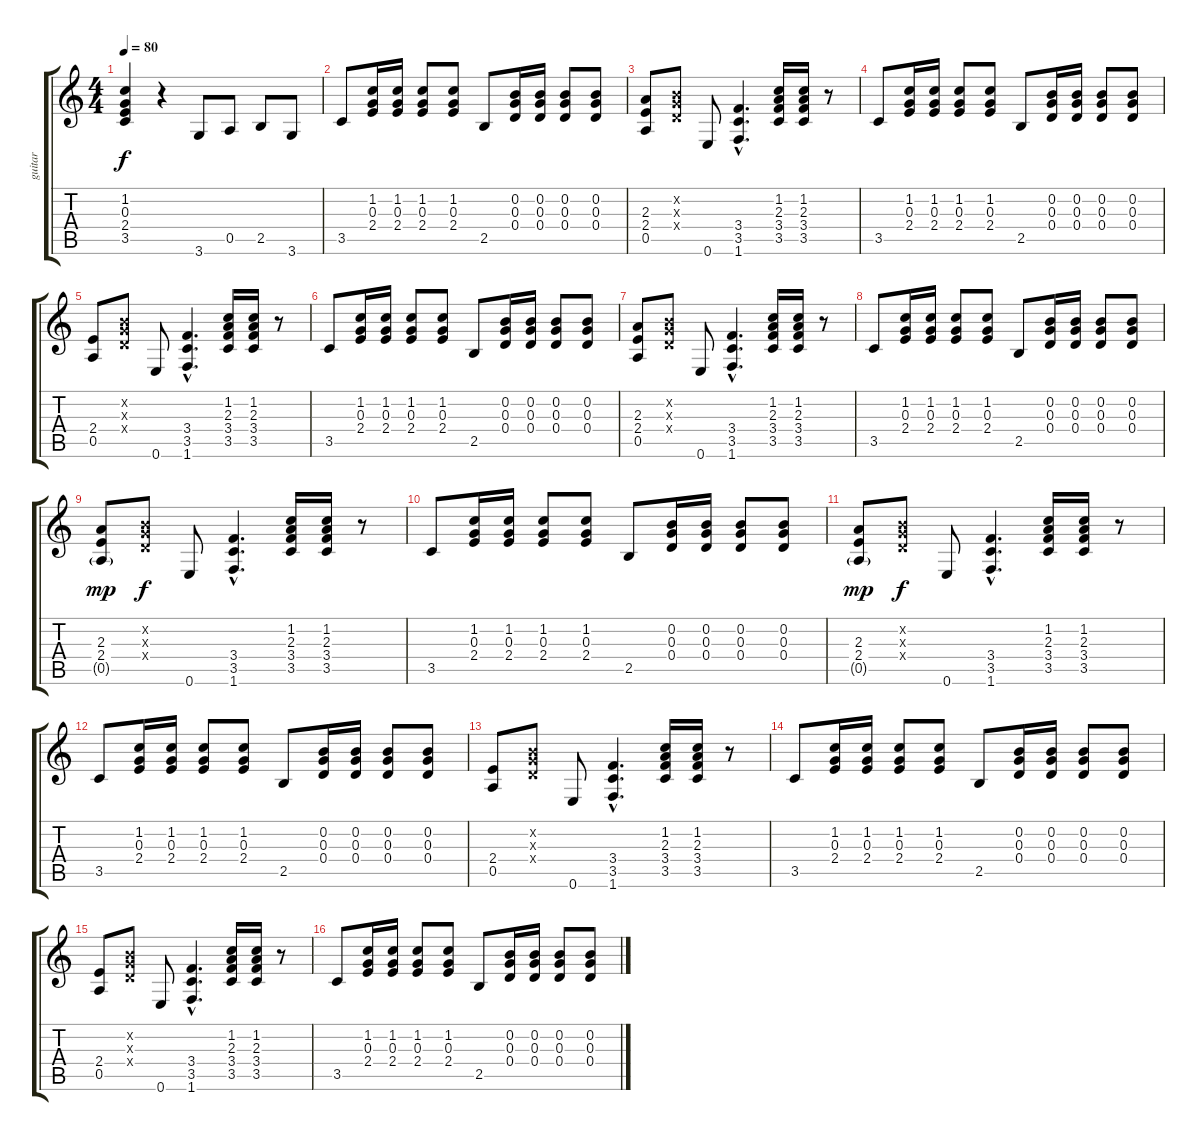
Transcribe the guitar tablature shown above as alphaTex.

\track ("guitar" "guitar") {instrument acousticguitarsteel}
\staff {score tabs}
\tuning (E4 B3 G3 D3 A2 E2) {hide}
\ts (4 4)
\tempo 80
\clef g2
\ks c
(1.2{t} 0.3{t} 2.4{t} 3.5{t}).4{dy f} r.4 3.6.8 0.5.8 2.5.8 3.6.8 |
3.5.8 (1.2 0.3 2.4).16 (1.2 0.3 2.4).16 (1.2 0.3 2.4).8 (1.2 0.3 2.4).8 2.5.8 (0.2 0.3 0.4).16 (0.2 0.3 0.4).16 (0.2 0.3 0.4).8 (0.2 0.3 0.4).8 |
(2.3 2.4 0.5).8 (0.2{x} 0.3{x} 0.4{x}).8 0.6.8 (3.4{hac} 3.5{hac} 1.6{hac}).4{d} (1.2 2.3 3.4 3.5).16 (1.2 2.3 3.4 3.5).16 r.8 |
3.5.8 (1.2 0.3 2.4).16 (1.2 0.3 2.4).16 (1.2 0.3 2.4).8 (1.2 0.3 2.4).8 2.5.8 (0.2 0.3 0.4).16 (0.2 0.3 0.4).16 (0.2 0.3 0.4).8 (0.2 0.3 0.4).8 |
(2.4 0.5).8 (0.2{x} 0.3{x} 0.4{x}).8 0.6.8 (3.4{hac} 3.5{hac} 1.6{hac}).4{d} (1.2 2.3 3.4 3.5).16 (1.2 2.3 3.4 3.5).16 r.8 |
3.5.8 (1.2 0.3 2.4).16 (1.2 0.3 2.4).16 (1.2 0.3 2.4).8 (1.2 0.3 2.4).8 2.5.8 (0.2 0.3 0.4).16 (0.2 0.3 0.4).16 (0.2 0.3 0.4).8 (0.2 0.3 0.4).8 |
(2.3 2.4 0.5).8 (0.2{x} 0.3{x} 0.4{x}).8 0.6.8 (3.4{hac} 3.5{hac} 1.6{hac}).4{d} (1.2 2.3 3.4 3.5).16 (1.2 2.3 3.4 3.5).16 r.8 |
3.5.8 (1.2 0.3 2.4).16 (1.2 0.3 2.4).16 (1.2 0.3 2.4).8 (1.2 0.3 2.4).8 2.5.8 (0.2 0.3 0.4).16 (0.2 0.3 0.4).16 (0.2 0.3 0.4).8 (0.2 0.3 0.4).8 |
(2.3 2.4 0.5{g}).8{dy mp} (0.2{x} 0.3{x} 0.4{x}).8{dy f} 0.6.8 (3.4{hac} 3.5{hac} 1.6{hac}).4{d} (1.2 2.3 3.4 3.5).16 (1.2 2.3 3.4 3.5).16 r.8 |
3.5.8 (1.2 0.3 2.4).16 (1.2 0.3 2.4).16 (1.2 0.3 2.4).8 (1.2 0.3 2.4).8 2.5.8 (0.2 0.3 0.4).16 (0.2 0.3 0.4).16 (0.2 0.3 0.4).8 (0.2 0.3 0.4).8 |
(2.3 2.4 0.5{g}).8{dy mp} (0.2{x} 0.3{x} 0.4{x}).8{dy f} 0.6.8 (3.4{hac} 3.5{hac} 1.6{hac}).4{d} (1.2 2.3 3.4 3.5).16 (1.2 2.3 3.4 3.5).16 r.8 |
3.5.8 (1.2 0.3 2.4).16 (1.2 0.3 2.4).16 (1.2 0.3 2.4).8 (1.2 0.3 2.4).8 2.5.8 (0.2 0.3 0.4).16 (0.2 0.3 0.4).16 (0.2 0.3 0.4).8 (0.2 0.3 0.4).8 |
(2.4 0.5).8 (0.2{x} 0.3{x} 0.4{x}).8 0.6.8 (3.4{hac} 3.5{hac} 1.6{hac}).4{d} (1.2 2.3 3.4 3.5).16 (1.2 2.3 3.4 3.5).16 r.8 |
3.5.8 (1.2 0.3 2.4).16 (1.2 0.3 2.4).16 (1.2 0.3 2.4).8 (1.2 0.3 2.4).8 2.5.8 (0.2 0.3 0.4).16 (0.2 0.3 0.4).16 (0.2 0.3 0.4).8 (0.2 0.3 0.4).8 |
(2.4 0.5).8 (0.2{x} 0.3{x} 0.4{x}).8 0.6.8 (3.4{hac} 3.5{hac} 1.6{hac}).4{d} (1.2 2.3 3.4 3.5).16 (1.2 2.3 3.4 3.5).16 r.8 |
3.5.8 (1.2 0.3 2.4).16 (1.2 0.3 2.4).16 (1.2 0.3 2.4).8 (1.2 0.3 2.4).8 2.5.8 (0.2 0.3 0.4).16 (0.2 0.3 0.4).16 (0.2 0.3 0.4).8 (0.2 0.3 0.4).8
